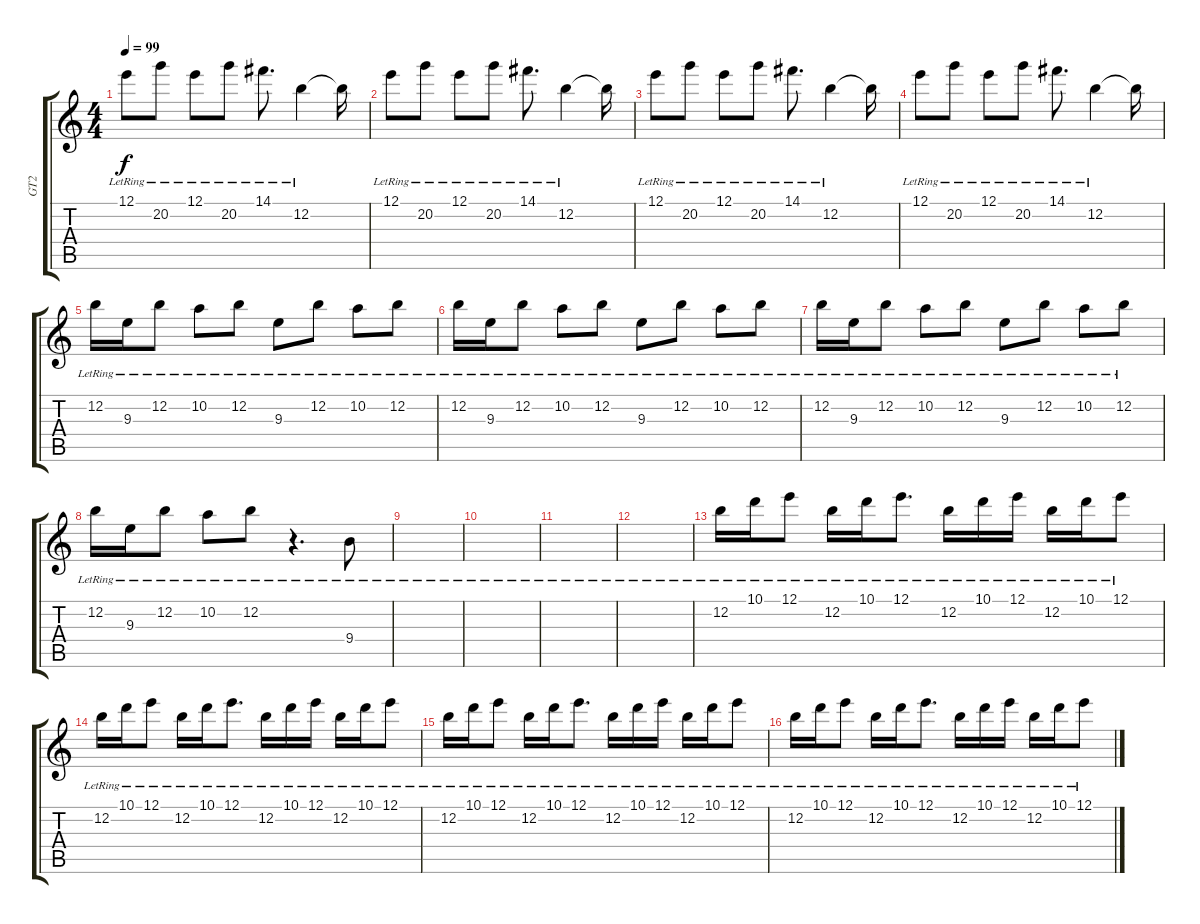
\track ("GT2" "GT2") {instrument distortionguitar}
\staff {score tabs}
\tuning (E4 B3 G3 D3 A2 E2) {hide}
\ts (4 4)
\tempo 99
\clef g2
\ks c
12.1{lr}.8{dy f} 20.2{lr}.8 12.1{lr}.8 20.2{lr}.8 14.1{lr}.8{d} 12.2{lr}.4 12.2{t}.16 |
12.1{lr}.8 20.2{lr}.8 12.1{lr}.8 20.2{lr}.8 14.1{lr}.8{d} 12.2{lr}.4 12.2{t}.16 |
12.1{lr}.8 20.2{lr}.8 12.1{lr}.8 20.2{lr}.8 14.1{lr}.8{d} 12.2{lr}.4 12.2{t}.16 |
12.1{lr}.8 20.2{lr}.8 12.1{lr}.8 20.2{lr}.8 14.1{lr}.8{d} 12.2{lr}.4 12.2{t}.16 |
12.2{lr}.16{volume 6 instrument electricguitarjazz} 9.3{lr}.16 12.2{lr}.8 10.2{lr}.8 12.2{lr}.8 9.3{lr}.8 12.2{lr}.8 10.2{lr}.8 12.2{lr}.8 |
12.2{lr}.16 9.3{lr}.16 12.2{lr}.8 10.2{lr}.8 12.2{lr}.8 9.3{lr}.8 12.2{lr}.8 10.2{lr}.8 12.2{lr}.8 |
12.2{lr}.16 9.3{lr}.16 12.2{lr}.8 10.2{lr}.8 12.2{lr}.8 9.3{lr}.8 12.2{lr}.8 10.2{lr}.8 12.2{lr}.8 |
12.2{lr}.16 9.3{lr}.16 12.2{lr}.8 10.2{lr}.8 12.2{lr}.8 r.4{d} 9.4{lr}.8 |
|
|
|
|
12.2{lr}.16{volume 5 instrument electricguitarmuted} 10.1{lr}.16 12.1{lr}.8 12.2{lr}.16 10.1{lr}.16 12.1{lr}.8{d} 12.2{lr}.16 10.1{lr}.16 12.1{lr}.16 12.2{lr}.16 10.1{lr}.16 12.1{lr}.8 |
12.2{lr}.16 10.1{lr}.16 12.1{lr}.8 12.2{lr}.16 10.1{lr}.16 12.1{lr}.8{d} 12.2{lr}.16 10.1{lr}.16 12.1{lr}.16 12.2{lr}.16 10.1{lr}.16 12.1{lr}.8 |
12.2{lr}.16 10.1{lr}.16 12.1{lr}.8 12.2{lr}.16 10.1{lr}.16 12.1{lr}.8{d} 12.2{lr}.16 10.1{lr}.16 12.1{lr}.16 12.2{lr}.16 10.1{lr}.16 12.1{lr}.8 |
12.2{lr}.16 10.1{lr}.16 12.1{lr}.8 12.2{lr}.16 10.1{lr}.16 12.1{lr}.8{d} 12.2{lr}.16 10.1{lr}.16 12.1{lr}.16 12.2{lr}.16 10.1{lr}.16 12.1{lr}.8
